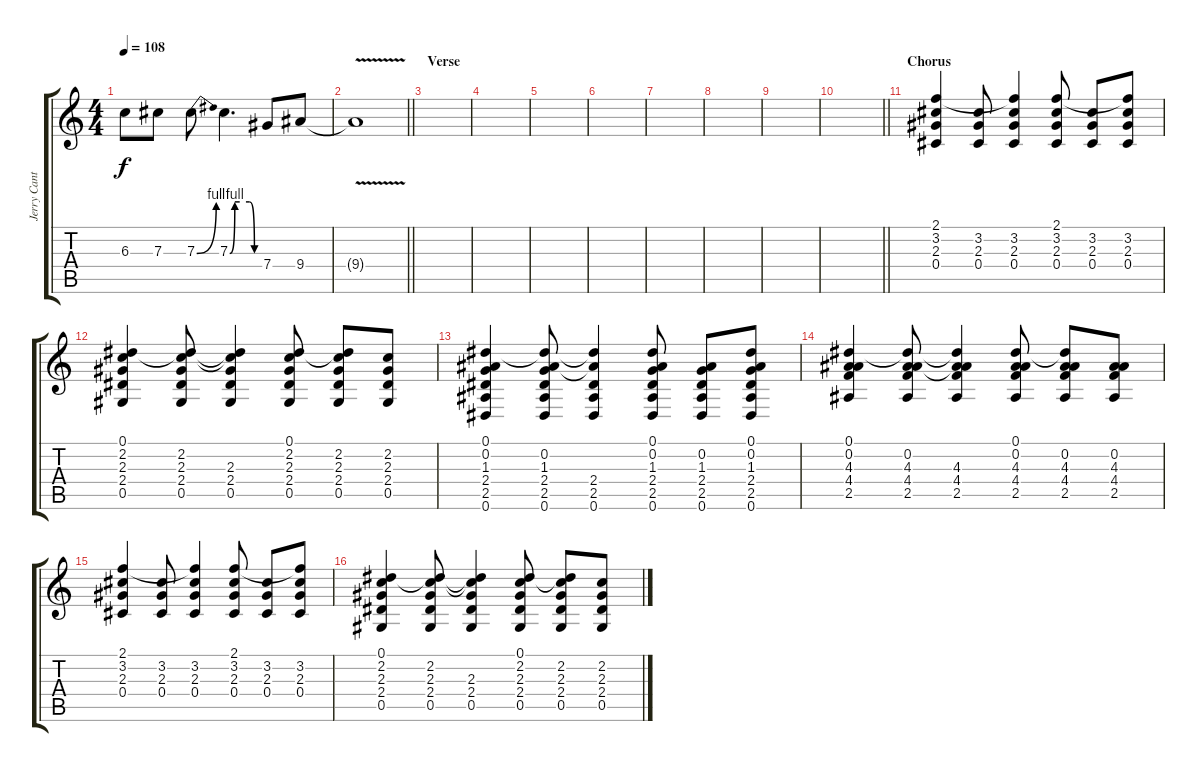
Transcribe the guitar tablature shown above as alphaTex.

\track ("Jerry Cantrell" "Jerry Cant") {instrument overdrivenguitar}
\staff {score tabs}
\tuning (Eb4 Bb3 Gb3 Db3 Ab2 Eb2) {hide}
\ts (4 4)
\tempo 108
\clef g2
\ks c
6.3.8{dy f} 7.3.8 7.3{be (bend 0 0 60 4)}.8 7.3{be (custom 0 0 10 4 20 4 40 4 50 0 60 0)}.4{d} 7.4.8 9.4.8 |
\barLineRight lightlight
9.4{v t}.1 |
\section ("" "Verse")
|
|
|
|
|
|
|
\barLineRight lightlight
|
\section ("" "Chorus")
(2.1 3.2 2.3 0.4).4 (3.2 2.3 0.4).8 (2.1{t} 3.2 2.3 0.4).4 (2.1 3.2 2.3 0.4).8 (3.2 2.3 0.4).8 (2.1{t} 3.2 2.3 0.4).8 |
(0.1 2.2 2.3 2.4 0.5).4 (0.1{t} 2.2 2.3 2.4 0.5).8 (0.1{t} 2.2{t} 2.3 2.4 0.5).4 (0.1 2.2 2.3 2.4 0.5).8 (0.1{t} 2.2 2.3 2.4 0.5).8 (2.2 2.3 2.4 0.5).8 |
(0.1 0.2 1.3 2.4 2.5 0.6).4 (0.1{t} 0.2 1.3 2.4 2.5 0.6).8 (0.1{t} 0.2{t} 2.4 2.5 0.6).4 (0.1 0.2 1.3 2.4 2.5 0.6).8 (0.2 1.3 2.4 2.5 0.6).8 (0.1 0.2 1.3 2.4 2.5 0.6).8 |
(0.1 0.2 4.3 4.4 2.5).4 (0.1{t} 0.2 4.3 4.4 2.5).8 (0.1{t} 0.2{t} 4.3 4.4 2.5).4 (0.1 0.2 4.3 4.4 2.5).8 (0.1{t} 0.2 4.3 4.4 2.5).8 (0.2 4.3 4.4 2.5).8 |
(2.1 3.2 2.3 0.4).4 (3.2 2.3 0.4).8 (2.1{t} 3.2 2.3 0.4).4 (2.1 3.2 2.3 0.4).8 (3.2 2.3 0.4).8 (2.1{t} 3.2 2.3 0.4).8 |
(0.1 2.2 2.3 2.4 0.5).4 (0.1{t} 2.2 2.3 2.4 0.5).8 (0.1{t} 2.2{t} 2.3 2.4 0.5).4 (0.1 2.2 2.3 2.4 0.5).8 (0.1{t} 2.2 2.3 2.4 0.5).8 (2.2 2.3 2.4 0.5).8
